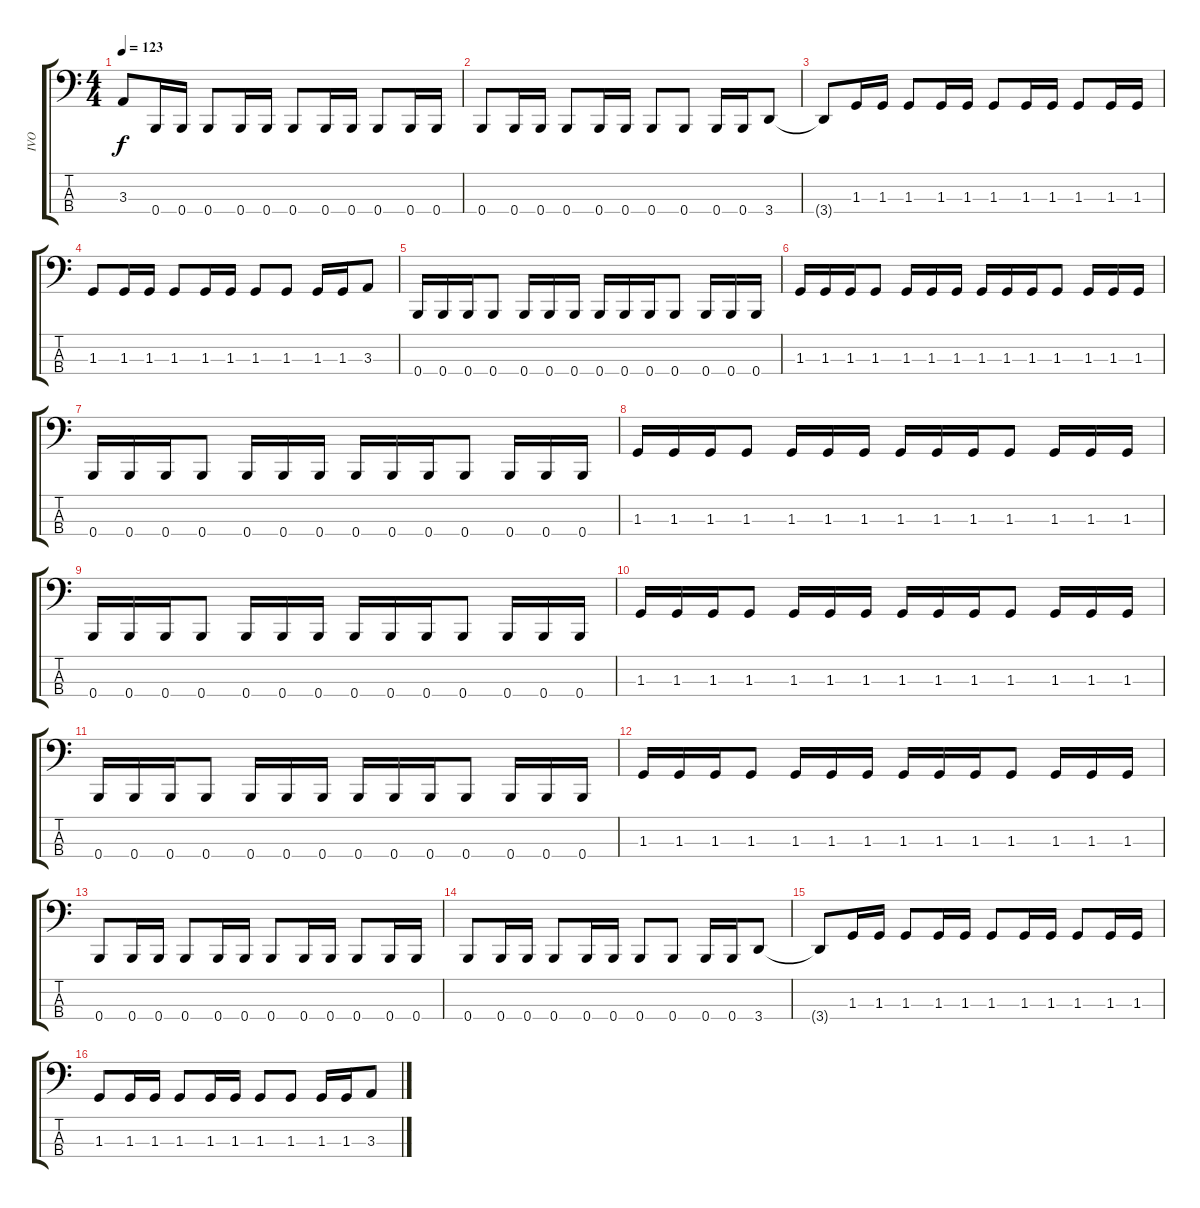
\track ("IVO" "IVO") {instrument electricbasspick}
\staff {score tabs}
\tuning (E2 B1 Gb1 B0) {hide}
\ts (4 4)
\tempo 123
\clef f4
\ks c
3.3{t}.8{dy f} 0.4.16 0.4.16 0.4.8 0.4.16 0.4.16 0.4.8 0.4.16 0.4.16 0.4.8 0.4.16 0.4.16 |
0.4.8 0.4.16 0.4.16 0.4.8 0.4.16 0.4.16 0.4.8 0.4.8 0.4.16 0.4.16 3.4.8 |
3.4{t}.8 1.3.16 1.3.16 1.3.8 1.3.16 1.3.16 1.3.8 1.3.16 1.3.16 1.3.8 1.3.16 1.3.16 |
1.3.8 1.3.16 1.3.16 1.3.8 1.3.16 1.3.16 1.3.8 1.3.8 1.3.16 1.3.16 3.3.8 |
0.4.16 0.4.16 0.4.16 0.4.8 0.4.16 0.4.16 0.4.16 0.4.16 0.4.16 0.4.16 0.4.8 0.4.16 0.4.16 0.4.16 |
1.3.16 1.3.16 1.3.16 1.3.8 1.3.16 1.3.16 1.3.16 1.3.16 1.3.16 1.3.16 1.3.8 1.3.16 1.3.16 1.3.16 |
0.4.16 0.4.16 0.4.16 0.4.8 0.4.16 0.4.16 0.4.16 0.4.16 0.4.16 0.4.16 0.4.8 0.4.16 0.4.16 0.4.16 |
1.3.16 1.3.16 1.3.16 1.3.8 1.3.16 1.3.16 1.3.16 1.3.16 1.3.16 1.3.16 1.3.8 1.3.16 1.3.16 1.3.16 |
0.4.16 0.4.16 0.4.16 0.4.8 0.4.16 0.4.16 0.4.16 0.4.16 0.4.16 0.4.16 0.4.8 0.4.16 0.4.16 0.4.16 |
1.3.16 1.3.16 1.3.16 1.3.8 1.3.16 1.3.16 1.3.16 1.3.16 1.3.16 1.3.16 1.3.8 1.3.16 1.3.16 1.3.16 |
0.4.16 0.4.16 0.4.16 0.4.8 0.4.16 0.4.16 0.4.16 0.4.16 0.4.16 0.4.16 0.4.8 0.4.16 0.4.16 0.4.16 |
1.3.16 1.3.16 1.3.16 1.3.8 1.3.16 1.3.16 1.3.16 1.3.16 1.3.16 1.3.16 1.3.8 1.3.16 1.3.16 1.3.16 |
0.4.8 0.4.16 0.4.16 0.4.8 0.4.16 0.4.16 0.4.8 0.4.16 0.4.16 0.4.8 0.4.16 0.4.16 |
0.4.8 0.4.16 0.4.16 0.4.8 0.4.16 0.4.16 0.4.8 0.4.8 0.4.16 0.4.16 3.4.8 |
3.4{t}.8 1.3.16 1.3.16 1.3.8 1.3.16 1.3.16 1.3.8 1.3.16 1.3.16 1.3.8 1.3.16 1.3.16 |
1.3.8 1.3.16 1.3.16 1.3.8 1.3.16 1.3.16 1.3.8 1.3.8 1.3.16 1.3.16 3.3.8
